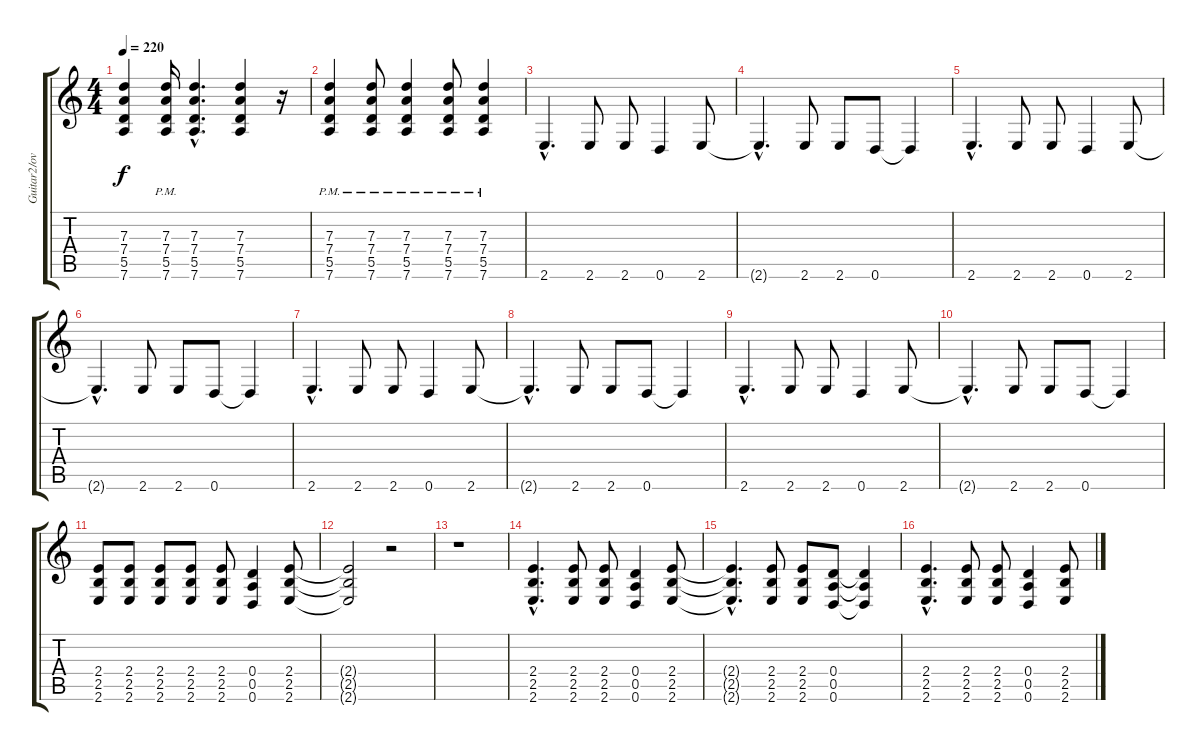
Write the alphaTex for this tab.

\track ("Guitar2/overdub-Quinn Allman-Dropped D" "Guitar2/ov") {instrument overdrivenguitar}
\staff {score tabs}
\tuning (E4 B3 G3 D3 A2 D2) {hide}
\ts (4 4)
\tempo 220
\clef g2
\ks c
(7.3{t} 7.4{t} 5.5{t} 7.6{t}).4{dy f} (7.3{pm} 7.4{pm} 5.5{pm} 7.6{pm}).16 (7.3{hac} 7.4{hac} 5.5{hac} 7.6{hac}).4{d} (7.3 7.4 5.5 7.6).4 r.16 |
(7.3{pm} 7.4{pm} 5.5{pm} 7.6{pm}).4 (7.3{pm} 7.4{pm} 5.5{pm} 7.6{pm}).8 (7.3{pm} 7.4{pm} 5.5 7.6{pm}).4 (7.3{pm} 7.4{pm} 5.5{pm} 7.6{pm}).8 (7.3{pm} 7.4{pm} 5.5{pm} 7.6{pm}).4 |
2.6{hac}.4{d instrument electricguitarmuted} 2.6.8 2.6.8 0.6.4 2.6.8 |
2.6{hac t}.4{d} 2.6.8 2.6.8 0.6.8 0.6{t}.4 |
2.6{hac}.4{d instrument electricguitarmuted} 2.6.8 2.6.8 0.6.4 2.6.8 |
2.6{hac t}.4{d} 2.6.8 2.6.8 0.6.8 0.6{t}.4 |
2.6{hac}.4{d instrument electricguitarmuted} 2.6.8 2.6.8 0.6.4 2.6.8 |
2.6{hac t}.4{d} 2.6.8 2.6.8 0.6.8 0.6{t}.4 |
2.6{hac}.4{d instrument electricguitarmuted} 2.6.8 2.6.8 0.6.4 2.6.8 |
2.6{hac t}.4{d} 2.6.8 2.6.8 0.6.8 0.6{t}.4 |
(2.4 2.5 2.6).8{instrument distortionguitar} (2.4 2.5 2.6).8 (2.4 2.5 2.6).8 (2.4 2.5 2.6).8 (2.4 2.5 2.6).8 (0.4 0.5 0.6).4 (2.4 2.5 2.6).8 |
(2.4{t} 2.5{t} 2.6{t}).2 r.2 |
r.1 |
(2.4{hac} 2.5{hac} 2.6{hac}).4{d instrument overdrivenguitar} (2.4 2.5 2.6).8 (2.4 2.5 2.6).8 (0.4 0.5 0.6).4 (2.4 2.5 2.6).8 |
(2.4{hac t} 2.5{hac t} 2.6{hac t}).4{d} (2.4 2.5 2.6).8 (2.4 2.5 2.6).8 (0.4 0.5 0.6).8 (0.4{t} 0.5{t} 0.6{t}).4 |
(2.4{hac} 2.5{hac} 2.6{hac}).4{d} (2.4 2.5 2.6).8 (2.4 2.5 2.6).8 (0.4 0.5 0.6).4 (2.4 2.5 2.6).8
